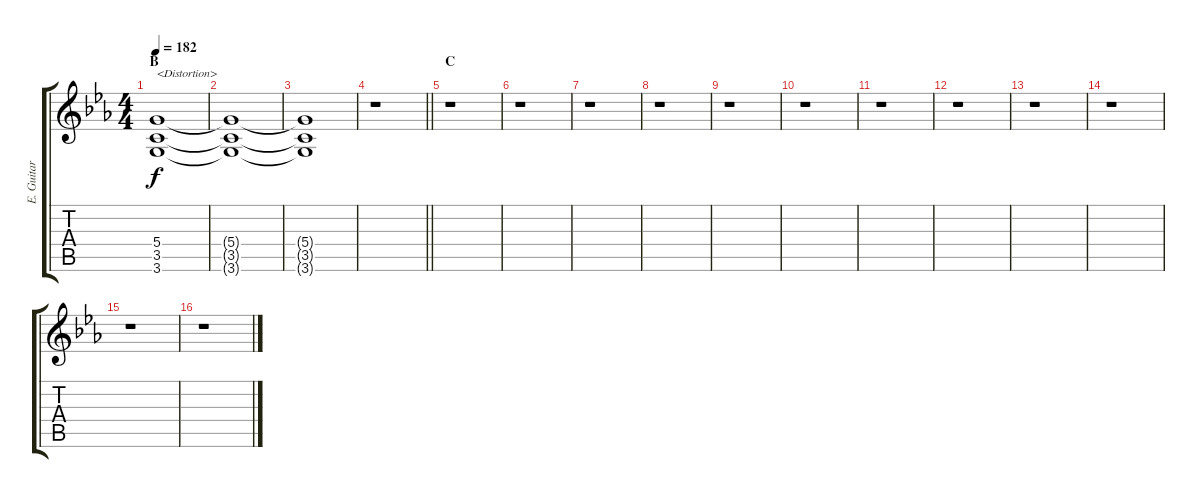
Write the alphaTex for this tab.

\track ("E. Guitar VI" "E. Guitar ") {instrument overdrivenguitar}
\staff {score tabs}
\tuning (E4 B3 G3 D3 A2 E2) {hide}
\ts (4 4)
\section ("" "B")
\tempo 182
\clef g2
\ks eb
(5.4 3.5 3.6).1{txt "<Distortion>" dy f} |
(5.4{t} 3.5{t} 3.6{t}).1 |
(5.4{t} 3.5{t} 3.6{t}).1 |
\barLineRight lightlight
r.1 |
\section ("" "C")
r.1{instrument electricguitarclean} |
r.1 |
r.1 |
r.1 |
r.1 |
r.1 |
r.1 |
r.1 |
r.1 |
r.1 |
r.1 |
r.1
